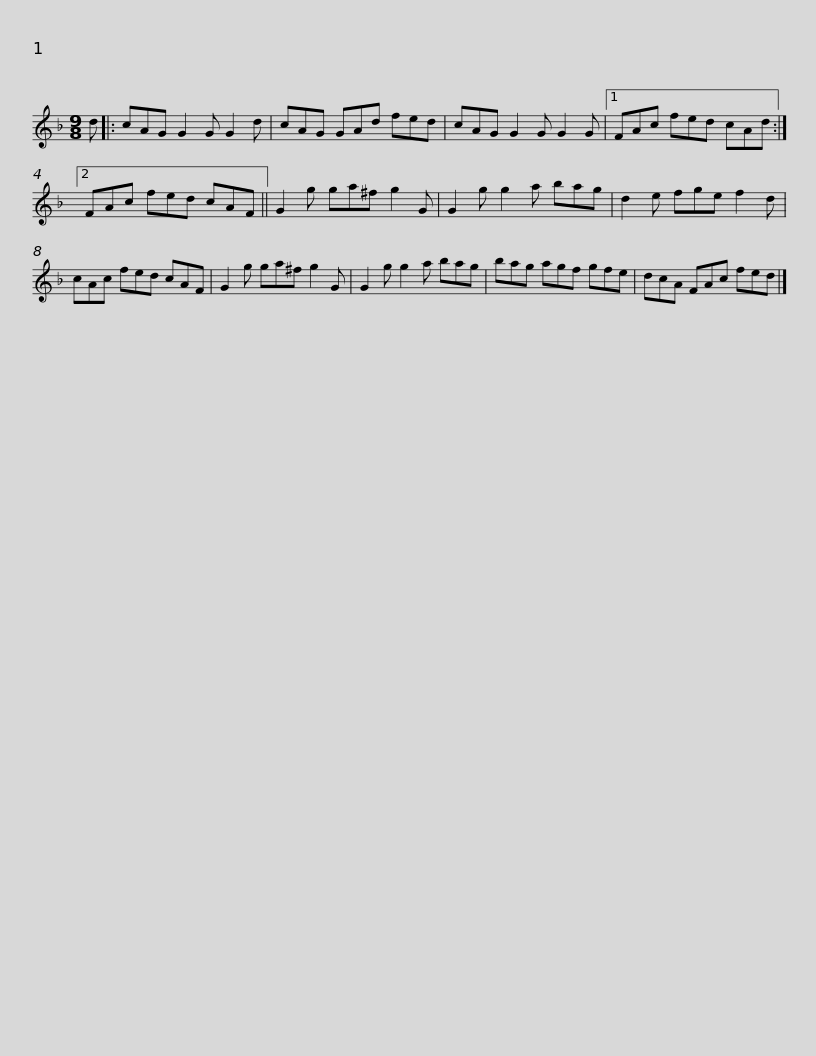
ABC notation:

X:1
L:1/8
M:9/8
I:linebreak $
K:F
V:1 treble
V:1
 d |: cAG G2 G G2 d | cAG GAd fed | cAG G2 G G2 G |1 FAc fed cAd :|2$ %5
 FAc fed cAF || G2 g ga^f g2 G | G2 g g2 a bag | d2 e fge f2 d | cAc fed cAF |$ %10
 G2 g ga^f g2 G | G2 g g2 a bag | bag agf gfe | dcA FAc fed |] %14
